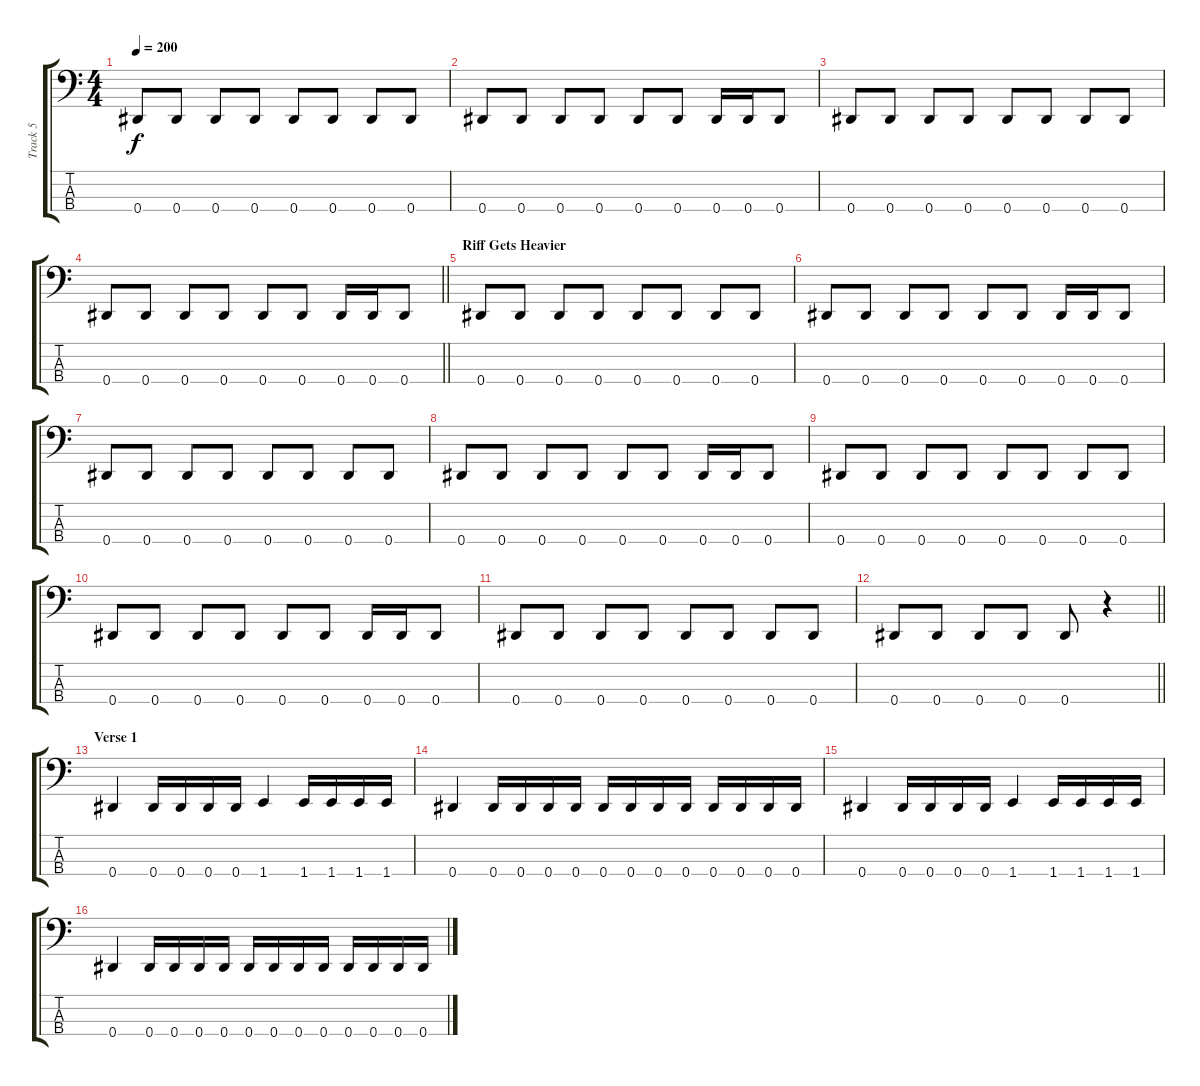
\track ("Track 5" "Track 5") {instrument slapbass2}
\staff {score tabs}
\tuning (Gb2 Db2 Ab1 Eb1) {hide}
\ts (4 4)
\tempo 200
\clef f4
\ks c
0.4.8{dy f} 0.4.8 0.4.8 0.4.8 0.4.8 0.4.8 0.4.8 0.4.8 |
0.4.8 0.4.8 0.4.8 0.4.8 0.4.8 0.4.8 0.4.16 0.4.16 0.4.8 |
0.4.8 0.4.8 0.4.8 0.4.8 0.4.8 0.4.8 0.4.8 0.4.8 |
\barLineRight lightlight
0.4.8 0.4.8 0.4.8 0.4.8 0.4.8 0.4.8 0.4.16 0.4.16 0.4.8 |
\section ("" "Riff Gets Heavier")
0.4.8 0.4.8 0.4.8 0.4.8 0.4.8 0.4.8 0.4.8 0.4.8 |
0.4.8 0.4.8 0.4.8 0.4.8 0.4.8 0.4.8 0.4.16 0.4.16 0.4.8 |
0.4.8 0.4.8 0.4.8 0.4.8 0.4.8 0.4.8 0.4.8 0.4.8 |
0.4.8 0.4.8 0.4.8 0.4.8 0.4.8 0.4.8 0.4.16 0.4.16 0.4.8 |
0.4.8 0.4.8 0.4.8 0.4.8 0.4.8 0.4.8 0.4.8 0.4.8 |
0.4.8 0.4.8 0.4.8 0.4.8 0.4.8 0.4.8 0.4.16 0.4.16 0.4.8 |
0.4.8 0.4.8 0.4.8 0.4.8 0.4.8 0.4.8 0.4.8 0.4.8 |
\barLineRight lightlight
0.4.8 0.4.8 0.4.8 0.4.8 0.4.8 r.4 |
\section ("" "Verse 1")
0.4.4 0.4.16 0.4.16 0.4.16 0.4.16 1.4.4 1.4.16 1.4.16 1.4.16 1.4.16 |
0.4.4 0.4.16 0.4.16 0.4.16 0.4.16 0.4.16 0.4.16 0.4.16 0.4.16 0.4.16 0.4.16 0.4.16 0.4.16 |
0.4.4 0.4.16 0.4.16 0.4.16 0.4.16 1.4.4 1.4.16 1.4.16 1.4.16 1.4.16 |
0.4.4 0.4.16 0.4.16 0.4.16 0.4.16 0.4.16 0.4.16 0.4.16 0.4.16 0.4.16 0.4.16 0.4.16 0.4.16
